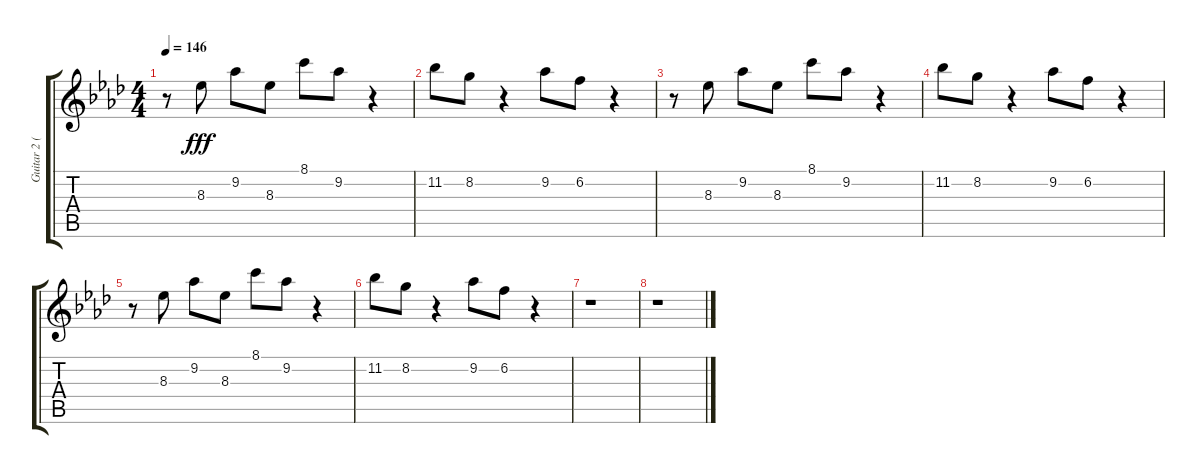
\track ("Guitar 2 (Acoustic)" "Guitar 2 (") {instrument acousticguitarnylon}
\staff {score tabs}
\tuning (E4 B3 G3 D3 A2 E2) {hide}
\ts (4 4)
\tempo 146
\clef g2
\ks ab
r.8{dy fff} 8.3.8 9.2.8 8.3.8 8.1.8 9.2.8 r.4 |
11.2.8 8.2.8 r.4 9.2.8 6.2.8 r.4 |
r.8 8.3.8 9.2.8 8.3.8 8.1.8 9.2.8 r.4 |
11.2.8 8.2.8 r.4 9.2.8 6.2.8 r.4 |
r.8 8.3.8 9.2.8 8.3.8 8.1.8 9.2.8 r.4 |
11.2.8 8.2.8 r.4 9.2.8 6.2.8 r.4 |
r.1 |
r.1
